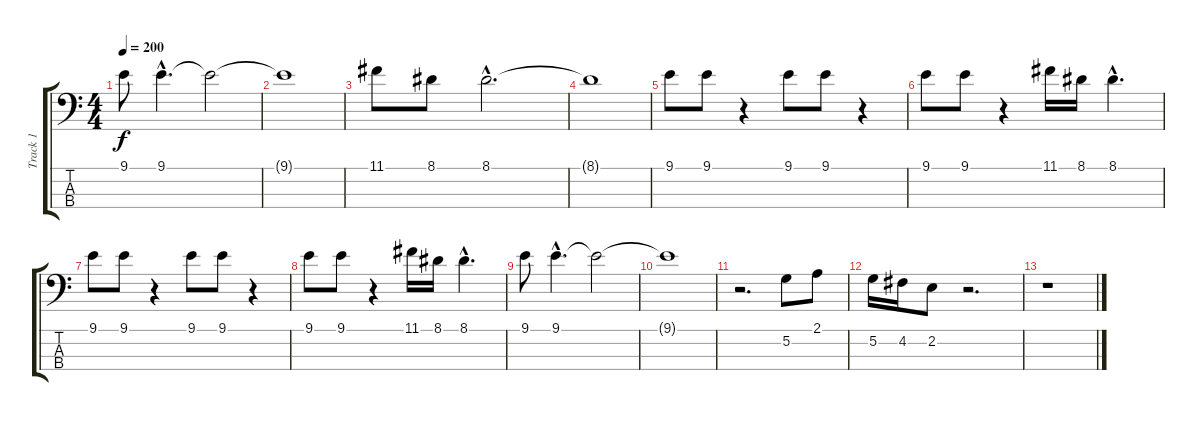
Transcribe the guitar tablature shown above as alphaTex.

\track ("Track 1" "Track 1") {instrument electricbassfinger}
\staff {score tabs}
\tuning (G2 D2 A1 E1) {hide}
\ts (4 4)
\tempo 200
\clef f4
\ks c
9.1.8{dy f} 9.1{hac}.4{d} 9.1{t}.2 |
9.1{t}.1 |
11.1.8 8.1.8 8.1{hac}.2{d} |
8.1{t}.1 |
9.1.8 9.1.8 r.4 9.1.8 9.1.8 r.4 |
9.1.8 9.1.8 r.4 11.1.16 8.1.16 8.1{hac}.4{d} |
9.1.8 9.1.8 r.4 9.1.8 9.1.8 r.4 |
9.1.8 9.1.8 r.4 11.1.16 8.1.16 8.1{hac}.4{d} |
9.1.8 9.1{hac}.4{d} 9.1{t}.2 |
9.1{t}.1 |
r.2{d instrument slapbass1} 5.2.8 2.1.8 |
5.2.16 4.2.16 2.2.8 r.2{d} |
r.1
